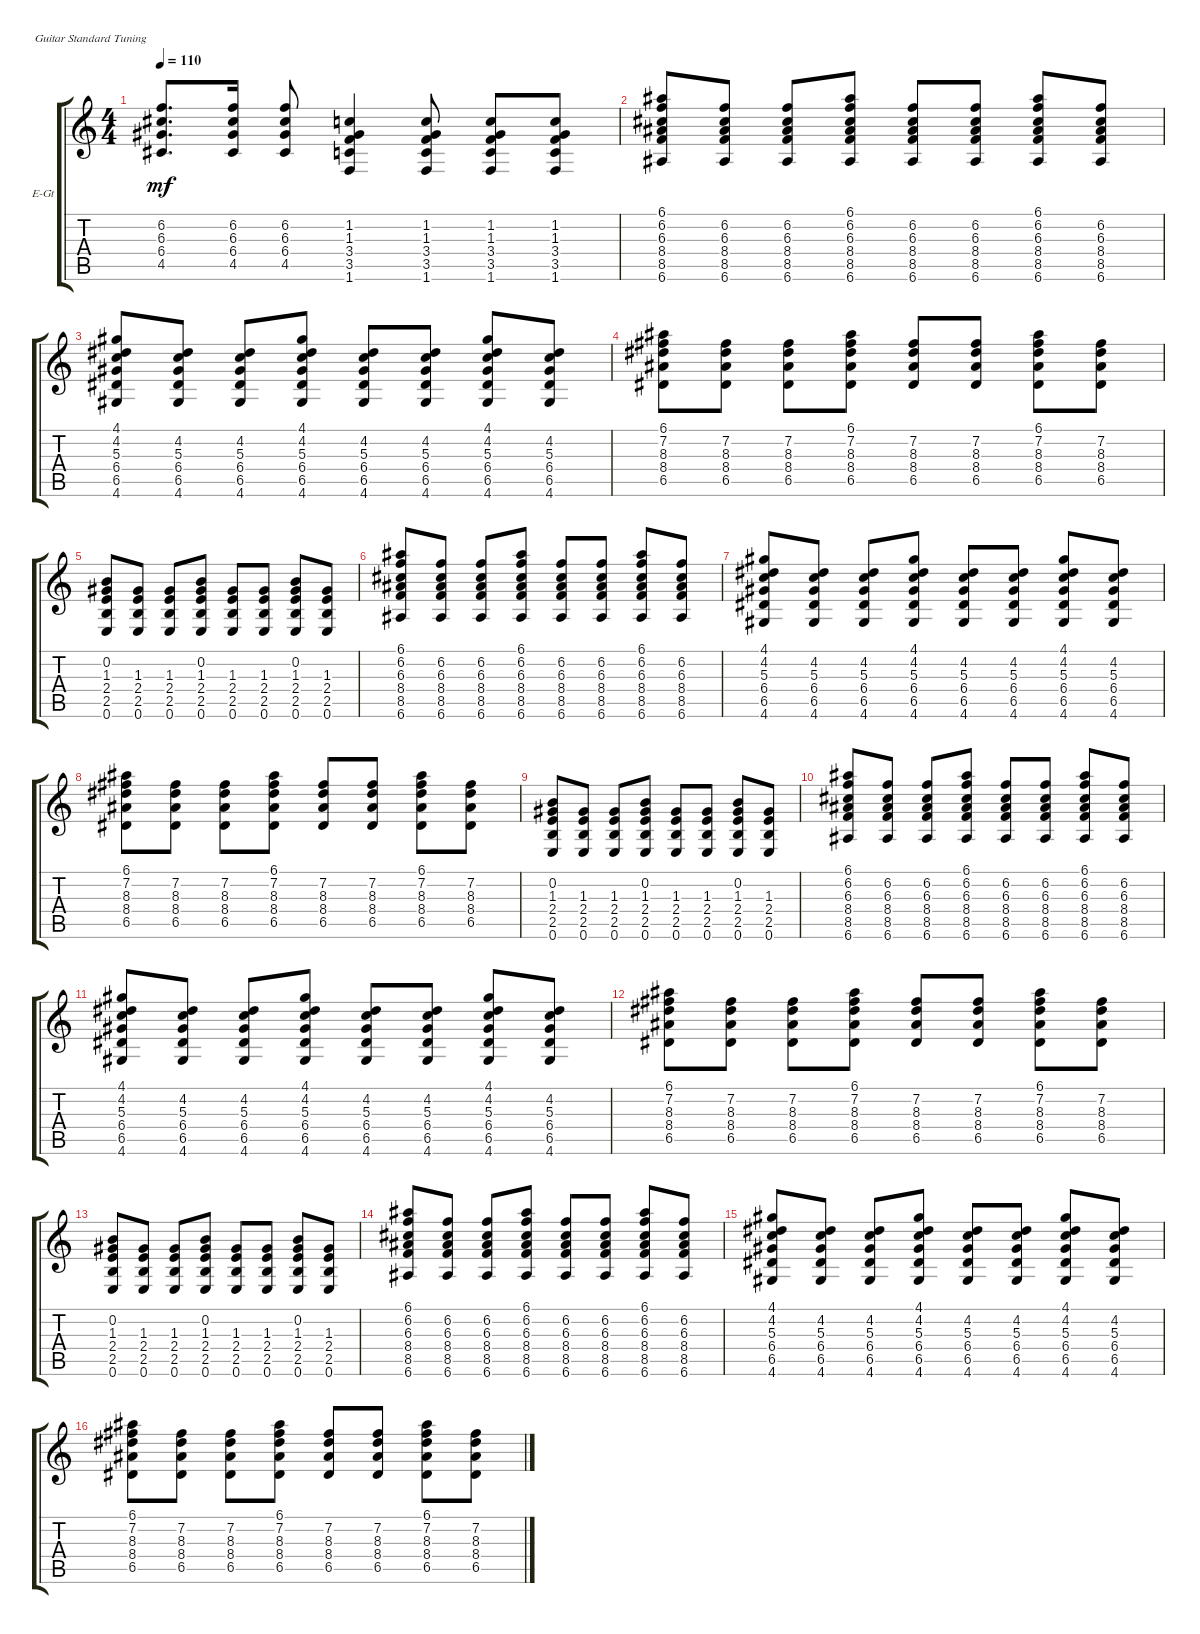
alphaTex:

\defaultSystemsLayout 4
\bracketExtendMode groupsimilarinstruments
\firstSystemTrackNameOrientation horizontal
\otherSystemsTrackNameOrientation horizontal
\track ("Electric Guitar" "E-Gt") {instrument distortionguitar}
\staff {score tabs}
\tuning (E4 B3 G3 D3 A2 E2)
\ts (4 4)
\tempo 110
\clef g2
\ks c
(4.5 6.4 6.3 6.2).8{d dy mf} (6.4 6.3 6.2 4.5).16 (6.2 6.3 6.4 4.5).8 (1.6 3.5 3.4 1.3 1.2).4 (1.2 1.3 3.4 3.5 1.6).8 (1.2 1.3 3.4 3.5 1.6).8 (1.2 1.3 3.4 3.5 1.6).8 |
(6.2 6.3 8.4 8.5 6.6 6.1).8 (6.2 6.3 8.4 8.5 6.6).8 (6.3 8.4 8.5 6.6 6.2).8 (6.2 6.3 8.4 8.5 6.6 6.1).8 (6.2 6.3 8.4 8.5 6.6).8 (6.3 8.4 8.5 6.6 6.2).8 (6.2 6.3 8.4 8.5 6.6 6.1).8 (6.2 6.3 8.4 8.5 6.6).8 |
(4.6 6.5 6.4 5.3 4.2 4.1).8 (4.6 6.5 6.4 5.3 4.2).8 (4.6 6.5 6.4 5.3 4.2).8 (4.6 6.5 6.4 5.3 4.2 4.1).8 (4.6 6.5 6.4 5.3 4.2).8 (4.6 6.5 6.4 5.3 4.2).8 (4.6 6.5 6.4 5.3 4.2 4.1).8 (4.6 6.5 6.4 5.3 4.2).8 |
(7.2 8.3 8.4 6.5 6.1).8 (7.2 8.3 8.4 6.5).8 (7.2 8.3 8.4 6.5).8 (7.2 8.3 8.4 6.5 6.1).8 (7.2 8.3 8.4 6.5).8 (7.2 8.3 8.4 6.5).8 (7.2 8.3 8.4 6.5 6.1).8 (7.2 8.3 8.4 6.5).8 |
(0.6 2.5 2.4 1.3 0.2).8 (0.6 2.5 2.4 1.3).8 (0.6 2.5 2.4 1.3).8 (0.6 2.5 2.4 1.3 0.2).8 (0.6 2.5 2.4 1.3).8 (0.6 2.5 2.4 1.3).8 (0.6 2.5 2.4 1.3 0.2).8 (0.6 2.5 2.4 1.3).8 |
(6.2 6.3 8.4 8.5 6.6 6.1).8 (6.2 6.3 8.4 8.5 6.6).8 (6.3 8.4 8.5 6.6 6.2).8 (6.2 6.3 8.4 8.5 6.6 6.1).8 (6.2 6.3 8.4 8.5 6.6).8 (6.3 8.4 8.5 6.6 6.2).8 (6.2 6.3 8.4 8.5 6.6 6.1).8 (6.2 6.3 8.4 8.5 6.6).8 |
(4.6 6.5 6.4 5.3 4.2 4.1).8 (4.6 6.5 6.4 5.3 4.2).8 (4.6 6.5 6.4 5.3 4.2).8 (4.6 6.5 6.4 5.3 4.2 4.1).8 (4.6 6.5 6.4 5.3 4.2).8 (4.6 6.5 6.4 5.3 4.2).8 (4.6 6.5 6.4 5.3 4.2 4.1).8 (4.6 6.5 6.4 5.3 4.2).8 |
(7.2 8.3 8.4 6.5 6.1).8 (7.2 8.3 8.4 6.5).8 (7.2 8.3 8.4 6.5).8 (7.2 8.3 8.4 6.5 6.1).8 (7.2 8.3 8.4 6.5).8 (7.2 8.3 8.4 6.5).8 (7.2 8.3 8.4 6.5 6.1).8 (7.2 8.3 8.4 6.5).8 |
(0.6 2.5 2.4 1.3 0.2).8 (0.6 2.5 2.4 1.3).8 (0.6 2.5 2.4 1.3).8 (0.6 2.5 2.4 1.3 0.2).8 (0.6 2.5 2.4 1.3).8 (0.6 2.5 2.4 1.3).8 (0.6 2.5 2.4 1.3 0.2).8 (0.6 2.5 2.4 1.3).8 |
(6.2 6.3 8.4 8.5 6.6 6.1).8 (6.2 6.3 8.4 8.5 6.6).8 (6.3 8.4 8.5 6.6 6.2).8 (6.2 6.3 8.4 8.5 6.6 6.1).8 (6.2 6.3 8.4 8.5 6.6).8 (6.3 8.4 8.5 6.6 6.2).8 (6.2 6.3 8.4 8.5 6.6 6.1).8 (6.2 6.3 8.4 8.5 6.6).8 |
(4.6 6.5 6.4 5.3 4.2 4.1).8 (4.6 6.5 6.4 5.3 4.2).8 (4.6 6.5 6.4 5.3 4.2).8 (4.6 6.5 6.4 5.3 4.2 4.1).8 (4.6 6.5 6.4 5.3 4.2).8 (4.6 6.5 6.4 5.3 4.2).8 (4.6 6.5 6.4 5.3 4.2 4.1).8 (4.6 6.5 6.4 5.3 4.2).8 |
(7.2 8.3 8.4 6.5 6.1).8 (7.2 8.3 8.4 6.5).8 (7.2 8.3 8.4 6.5).8 (7.2 8.3 8.4 6.5 6.1).8 (7.2 8.3 8.4 6.5).8 (7.2 8.3 8.4 6.5).8 (7.2 8.3 8.4 6.5 6.1).8 (7.2 8.3 8.4 6.5).8 |
(0.6 2.5 2.4 1.3 0.2).8 (0.6 2.5 2.4 1.3).8 (0.6 2.5 2.4 1.3).8 (0.6 2.5 2.4 1.3 0.2).8 (0.6 2.5 2.4 1.3).8 (0.6 2.5 2.4 1.3).8 (0.6 2.5 2.4 1.3 0.2).8 (0.6 2.5 2.4 1.3).8 |
(6.2 6.3 8.4 8.5 6.6 6.1).8 (6.2 6.3 8.4 8.5 6.6).8 (6.3 8.4 8.5 6.6 6.2).8 (6.2 6.3 8.4 8.5 6.6 6.1).8 (6.2 6.3 8.4 8.5 6.6).8 (6.3 8.4 8.5 6.6 6.2).8 (6.2 6.3 8.4 8.5 6.6 6.1).8 (6.2 6.3 8.4 8.5 6.6).8 |
(4.6 6.5 6.4 5.3 4.2 4.1).8 (4.6 6.5 6.4 5.3 4.2).8 (4.6 6.5 6.4 5.3 4.2).8 (4.6 6.5 6.4 5.3 4.2 4.1).8 (4.6 6.5 6.4 5.3 4.2).8 (4.6 6.5 6.4 5.3 4.2).8 (4.6 6.5 6.4 5.3 4.2 4.1).8 (4.6 6.5 6.4 5.3 4.2).8 |
(7.2 8.3 8.4 6.5 6.1).8 (7.2 8.3 8.4 6.5).8 (7.2 8.3 8.4 6.5).8 (7.2 8.3 8.4 6.5 6.1).8 (7.2 8.3 8.4 6.5).8 (7.2 8.3 8.4 6.5).8 (7.2 8.3 8.4 6.5 6.1).8 (7.2 8.3 8.4 6.5).8
